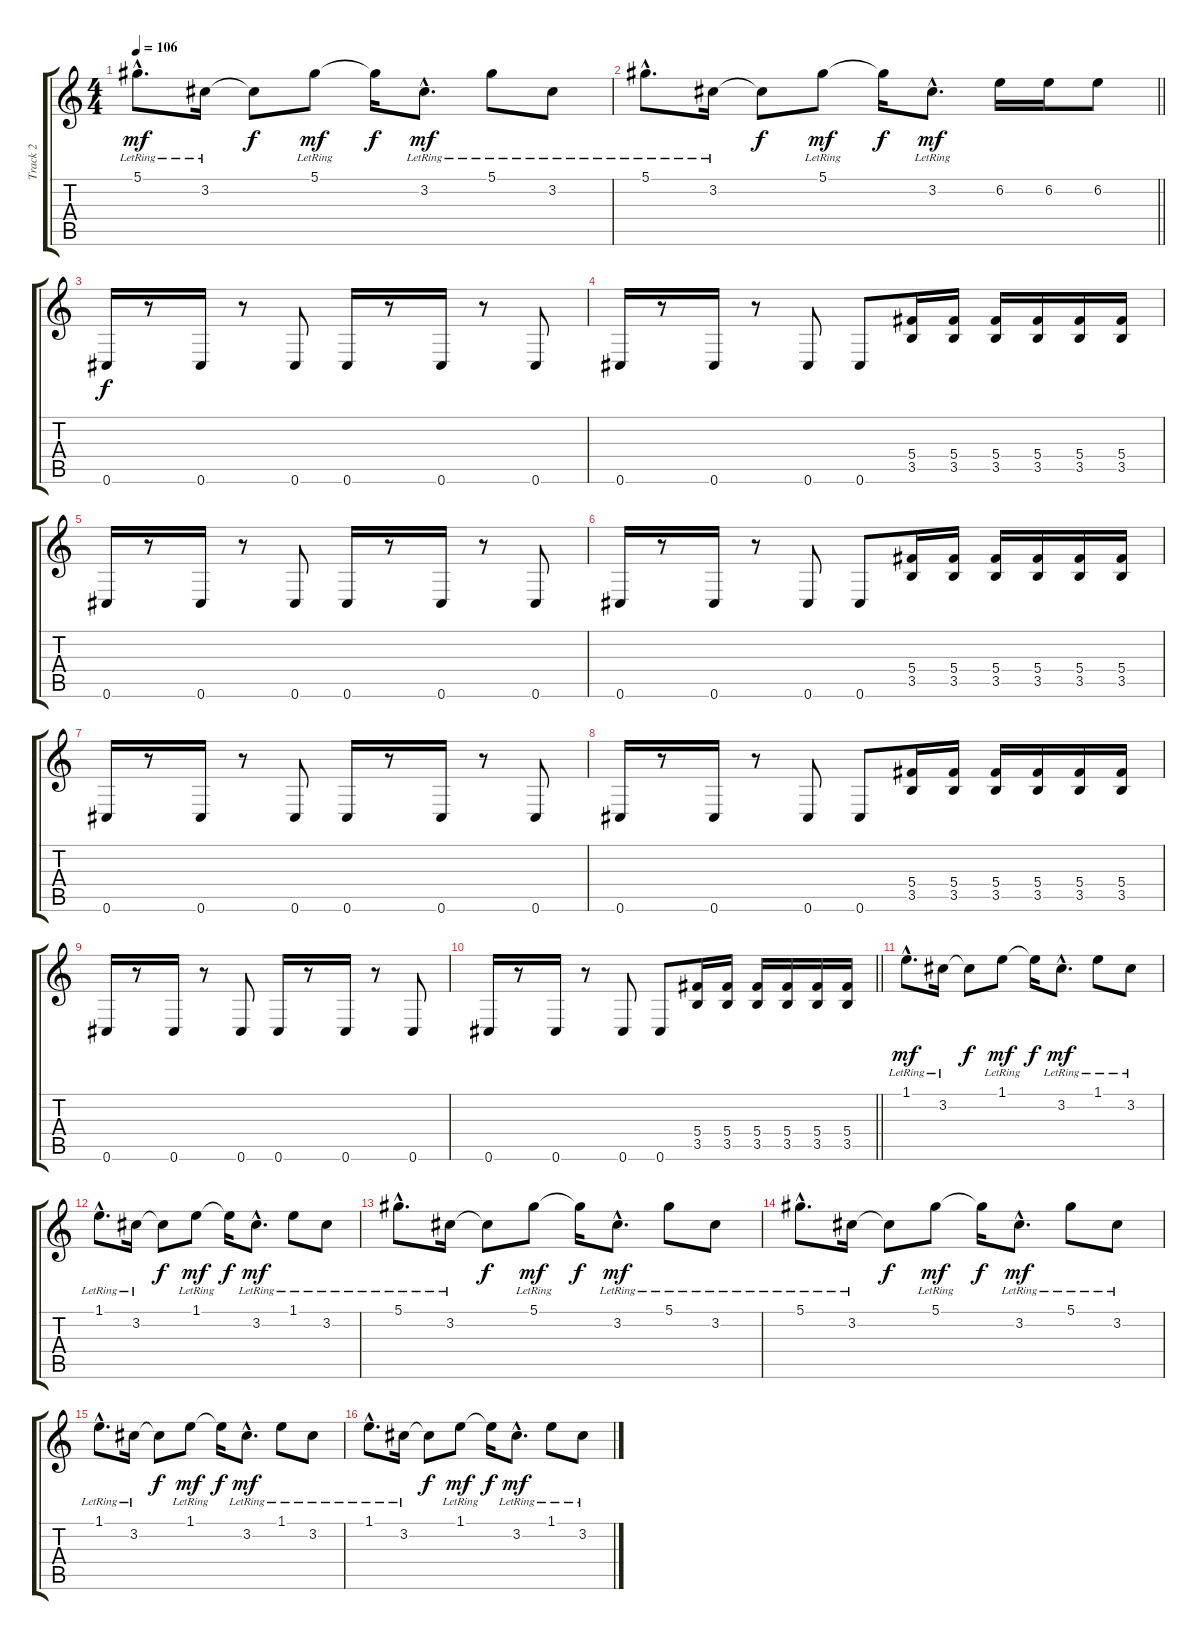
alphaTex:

\track ("Track 2" "Track 2") {instrument distortionguitar}
\staff {score tabs}
\tuning (Eb4 Bb3 Gb3 Db3 Ab2 Db2) {hide}
\ts (4 4)
\tempo 106
\clef g2
\ks c
5.1{hac lr}.8{d dy mf} 3.2{lr}.16 3.2{t}.8{dy f} 5.1{lr}.8{dy mf} 5.1{t}.16{dy f} 3.2{hac lr}.8{d dy mf} 5.1{lr}.8 3.2{lr}.8 |
\barLineRight lightlight
5.1{hac lr}.8{d} 3.2{lr}.16 3.2{t}.8{dy f} 5.1{lr}.8{dy mf} 5.1{t}.16{dy f} 3.2{hac lr}.8{d dy mf} 6.2.16 6.2.16 6.2.8 |
0.6.16{dy f} r.8 0.6.16 r.8 0.6.8 0.6.16 r.8 0.6.16 r.8 0.6.8 |
0.6.16 r.8 0.6.16 r.8 0.6.8 0.6.8 (5.4 3.5).16 (5.4 3.5).16 (5.4 3.5).16 (5.4 3.5).16 (5.4 3.5).16 (5.4 3.5).16 |
0.6.16 r.8 0.6.16 r.8 0.6.8 0.6.16 r.8 0.6.16 r.8 0.6.8 |
0.6.16 r.8 0.6.16 r.8 0.6.8 0.6.8 (5.4 3.5).16 (5.4 3.5).16 (5.4 3.5).16 (5.4 3.5).16 (5.4 3.5).16 (5.4 3.5).16 |
0.6.16 r.8 0.6.16 r.8 0.6.8 0.6.16 r.8 0.6.16 r.8 0.6.8 |
0.6.16 r.8 0.6.16 r.8 0.6.8 0.6.8 (5.4 3.5).16 (5.4 3.5).16 (5.4 3.5).16 (5.4 3.5).16 (5.4 3.5).16 (5.4 3.5).16 |
0.6.16 r.8 0.6.16 r.8 0.6.8 0.6.16 r.8 0.6.16 r.8 0.6.8 |
\barLineRight lightlight
0.6.16 r.8 0.6.16 r.8 0.6.8 0.6.8 (5.4 3.5).16 (5.4 3.5).16 (5.4 3.5).16 (5.4 3.5).16 (5.4 3.5).16 (5.4 3.5).16 |
1.1{hac lr}.8{d dy mf} 3.2{lr}.16 3.2{t}.8{dy f} 1.1{lr}.8{dy mf} 1.1{t}.16{dy f} 3.2{hac lr}.8{d dy mf} 1.1{lr}.8 3.2{lr}.8 |
1.1{hac lr}.8{d} 3.2{lr}.16 3.2{t}.8{dy f} 1.1{lr}.8{dy mf} 1.1{t}.16{dy f} 3.2{hac lr}.8{d dy mf} 1.1{lr}.8 3.2{lr}.8 |
5.1{hac lr}.8{d} 3.2{lr}.16 3.2{t}.8{dy f} 5.1{lr}.8{dy mf} 5.1{t}.16{dy f} 3.2{hac lr}.8{d dy mf} 5.1{lr}.8 3.2{lr}.8 |
5.1{hac lr}.8{d} 3.2{lr}.16 3.2{t}.8{dy f} 5.1{lr}.8{dy mf} 5.1{t}.16{dy f} 3.2{hac lr}.8{d dy mf} 5.1{lr}.8 3.2{lr}.8 |
1.1{hac lr}.8{d} 3.2{lr}.16 3.2{t}.8{dy f} 1.1{lr}.8{dy mf} 1.1{t}.16{dy f} 3.2{hac lr}.8{d dy mf} 1.1{lr}.8 3.2{lr}.8 |
1.1{hac lr}.8{d} 3.2{lr}.16 3.2{t}.8{dy f} 1.1{lr}.8{dy mf} 1.1{t}.16{dy f} 3.2{hac lr}.8{d dy mf} 1.1{lr}.8 3.2{lr}.8
